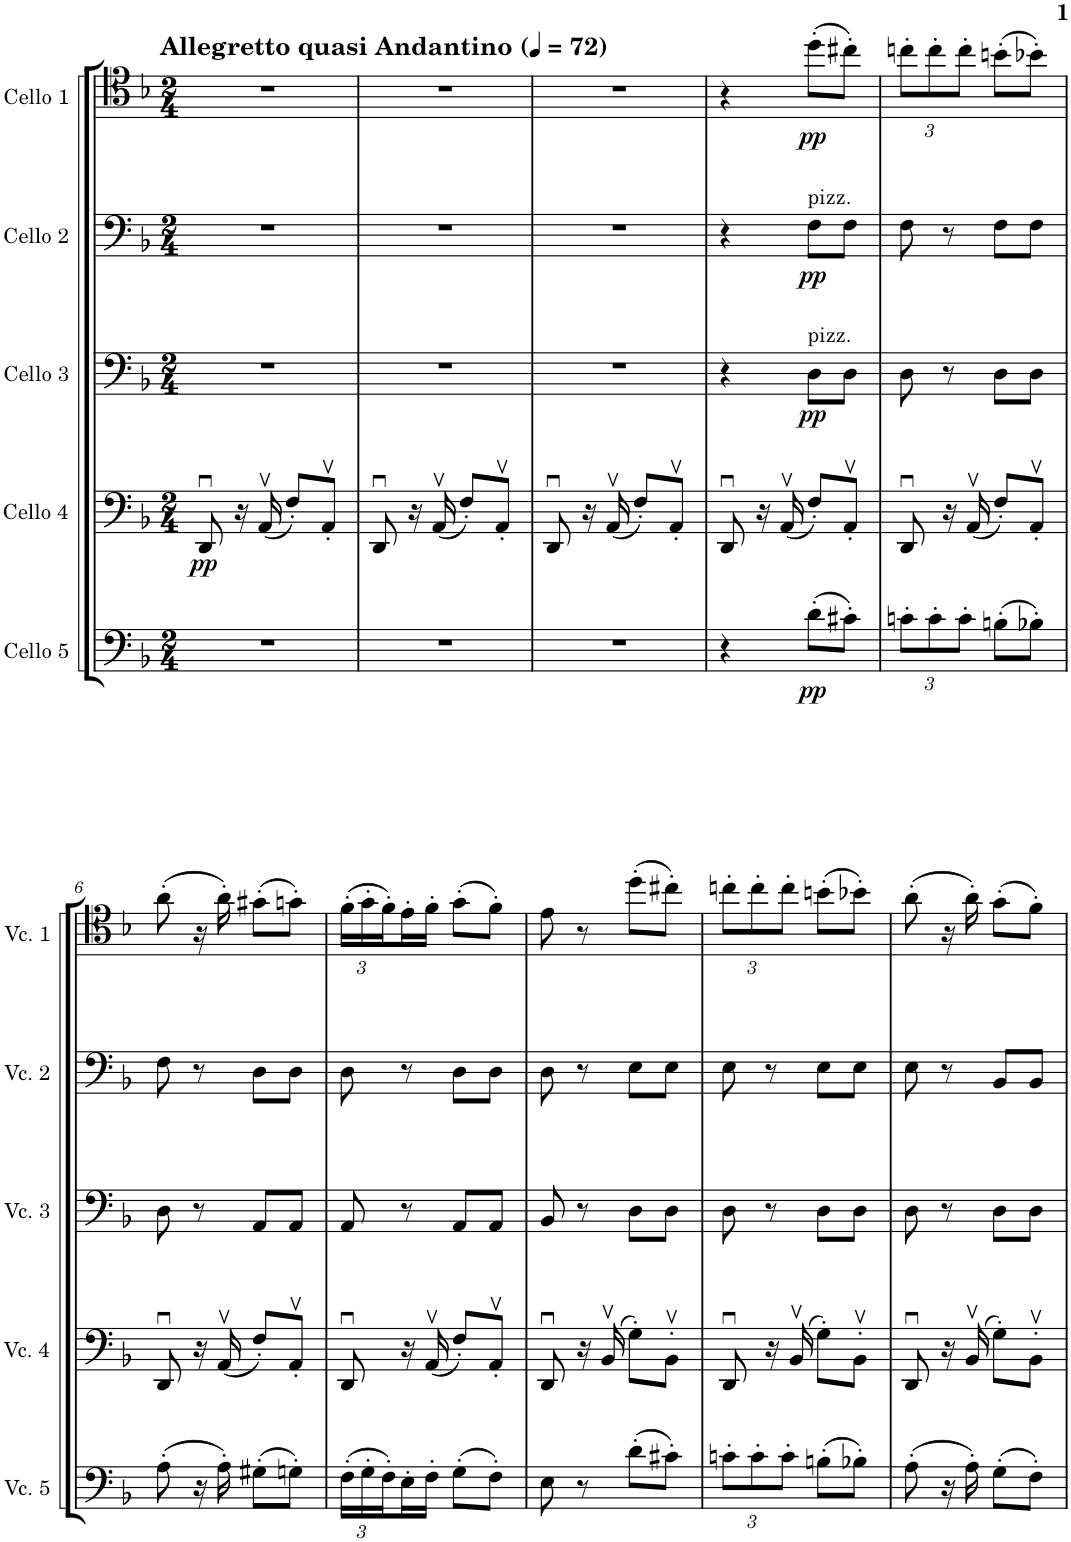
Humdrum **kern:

**kern	**dynam	**kern	**dynam	**kern	**dynam	**kern	**dynam	**kern	**dynam
*part5	*part5	*part4	*part4	*part3	*part3	*part2	*part2	*part1	*part1
*staff5	*staff5	*staff4	*staff4	*staff3	*staff3	*staff2	*staff2	*staff1	*staff1
*I"Cello 5	*	*I"Cello 4	*	*I"Cello 3	*	*I"Cello 2	*	*I"Cello 1	*
*clefF4	*	*clefF4	*	*clefF4	*	*clefF4	*	*clefC4	*
*k[b-]	*	*k[b-]	*	*k[b-]	*	*k[b-]	*	*k[b-]	*
*M2/4	*	*M2/4	*	*M2/4	*	*M2/4	*	*M2/4	*
*MM72	*	*MM72	*	*MM72	*	*MM72	*	*MM72	*
=1	=1	=1	=1	=1	=1	=1	=1	=1	=1
!	!	!	!	!	!	!	!	!LO:TX:a:B:t=Allegretto quasi Andantino	!
!	!	!	!LO:DY:b	!	!	!	!	!	!
2r	.	8DDu/	pp	2r	.	2r	.	2r	.
.	.	16r	.	.	.	.	.	.	.
.	.	(16AAv/	.	.	.	.	.	.	.
.	.	8F'/L)	.	.	.	.	.	.	.
.	.	8AAv'/J	.	.	.	.	.	.	.
=2	=2	=2	=2	=2	=2	=2	=2	=2	=2
2r	.	8DDu/	.	2r	.	2r	.	2r	.
.	.	16r	.	.	.	.	.	.	.
.	.	(16AAv/	.	.	.	.	.	.	.
.	.	8F'/L)	.	.	.	.	.	.	.
.	.	8AAv'/J	.	.	.	.	.	.	.
=3	=3	=3	=3	=3	=3	=3	=3	=3	=3
2r	.	8DDu/	.	2r	.	2r	.	2r	.
.	.	16r	.	.	.	.	.	.	.
.	.	(16AAv/	.	.	.	.	.	.	.
.	.	8F'/L)	.	.	.	.	.	.	.
.	.	8AAv'/J	.	.	.	.	.	.	.
=4	=4	=4	=4	=4	=4	=4	=4	=4	=4
4r	.	8DDu/	.	4r	.	4r	.	4r	.
.	.	16r	.	.	.	.	.	.	.
.	.	(16AAv/	.	.	.	.	.	.	.
!	!	!	!	!	!	!LO:TX:a:t=pizz.	!	!	!
!	!	!	!	!LO:TX:a:t=pizz.	!	!	!	!	!
!	!LO:DY:b	!	!	!	!LO:DY:b	!	!LO:DY:b	!	!LO:DY:b
(8d'\L	pp	8F'/L)	.	8D\L	pp	8F\L	pp	(8dd'\L	pp
8c#X'\J)	.	8AAv'/J	.	8D\J	.	8F\J	.	8cc#X'\J)	.
=5	=5	=5	=5	=5	=5	=5	=5	=5	=5
*Xbrackettup	*	*	*	*	*	*	*	*Xbrackettup	*
12cn'\L	.	8DDu/	.	8D\	.	8F\	.	12ccn'\L	.
12c'\	.	.	.	.	.	.	.	12cc'\	.
.	.	16r	.	8r	.	8r	.	.	.
12c'\J	.	.	.	.	.	.	.	12cc'\J	.
.	.	(16AAv/	.	.	.	.	.	.	.
(8Bn'\L	.	8F'/L)	.	8D\L	.	8F\L	.	(8bn'\L	.
8B-X'\J)	.	8AAv'/J	.	8D\J	.	8F\J	.	8b-X'\J)	.
!!LO:LB:g=z
=6	=6	=6	=6	=6	=6	=6	=6	=6	=6
(8A'\	.	8DDu/	.	8D\	.	8F\	.	(8a'\	.
16r	.	16r	.	8r	.	8r	.	16r	.
16A'\)	.	(16AAv/	.	.	.	.	.	16a'\)	.
(8G#X'\L	.	8F'/L)	.	8AA/L	.	8D\L	.	(8g#X'\L	.
8Gn'\J)	.	8AAv'/J	.	8AA/J	.	8D\J	.	8gn'\J)	.
=7	=7	=7	=7	=7	=7	=7	=7	=7	=7
(24F'\LL	.	8DDu/	.	8AA/	.	8D\	.	(24f'\LL	.
24G'\	.	.	.	.	.	.	.	24g'\	.
24F'\)	.	.	.	.	.	.	.	24f'\)	.
16E'\	.	16r	.	8r	.	8r	.	16e'\	.
16F'\JJ	.	(16AAv/	.	.	.	.	.	16f'\JJ	.
(8G'\L	.	8F'/L)	.	8AA/L	.	8D\L	.	(8g'\L	.
8F'\J)	.	8AAv'/J	.	8AA/J	.	8D\J	.	8f'\J)	.
=8	=8	=8	=8	=8	=8	=8	=8	=8	=8
8E\	.	8DDu/	.	8BB-/	.	8D\	.	8e\	.
8r	.	16r	.	8r	.	8r	.	8r	.
.	.	(16BB-v/	.	.	.	.	.	.	.
(8d'\L	.	8G'\L)	.	8D\L	.	8E\L	.	(8dd'\L	.
8c#X'\J)	.	8BB-v'\J	.	8D\J	.	8E\J	.	8cc#X'\J)	.
=9	=9	=9	=9	=9	=9	=9	=9	=9	=9
12cn'\L	.	8DDu/	.	8D\	.	8E\	.	12ccn'\L	.
12c'\	.	.	.	.	.	.	.	12cc'\	.
.	.	16r	.	8r	.	8r	.	.	.
12c'\J	.	.	.	.	.	.	.	12cc'\J	.
.	.	(16BB-v/	.	.	.	.	.	.	.
(8Bn'\L	.	8G'\L)	.	8D\L	.	8E\L	.	(8bn'\L	.
8B-X'\J)	.	8BB-v'\J	.	8D\J	.	8E\J	.	8b-X'\J)	.
=10	=10	=10	=10	=10	=10	=10	=10	=10	=10
(8A'\	.	8DDu/	.	8D\	.	8E\	.	(8a'\	.
16r	.	16r	.	8r	.	8r	.	16r	.
16A'\)	.	(16BB-v/	.	.	.	.	.	16a'\)	.
(8G'\L	.	8G'\L)	.	8D\L	.	8BB-/L	.	(8g'\L	.
8F'\J)	.	8BB-v'\J	.	8D\J	.	8BB-/J	.	8f'\J)	.
=	=	=	=	=	=	=	=	=	=
*-	*-	*-	*-	*-	*-	*-	*-	*-	*-
